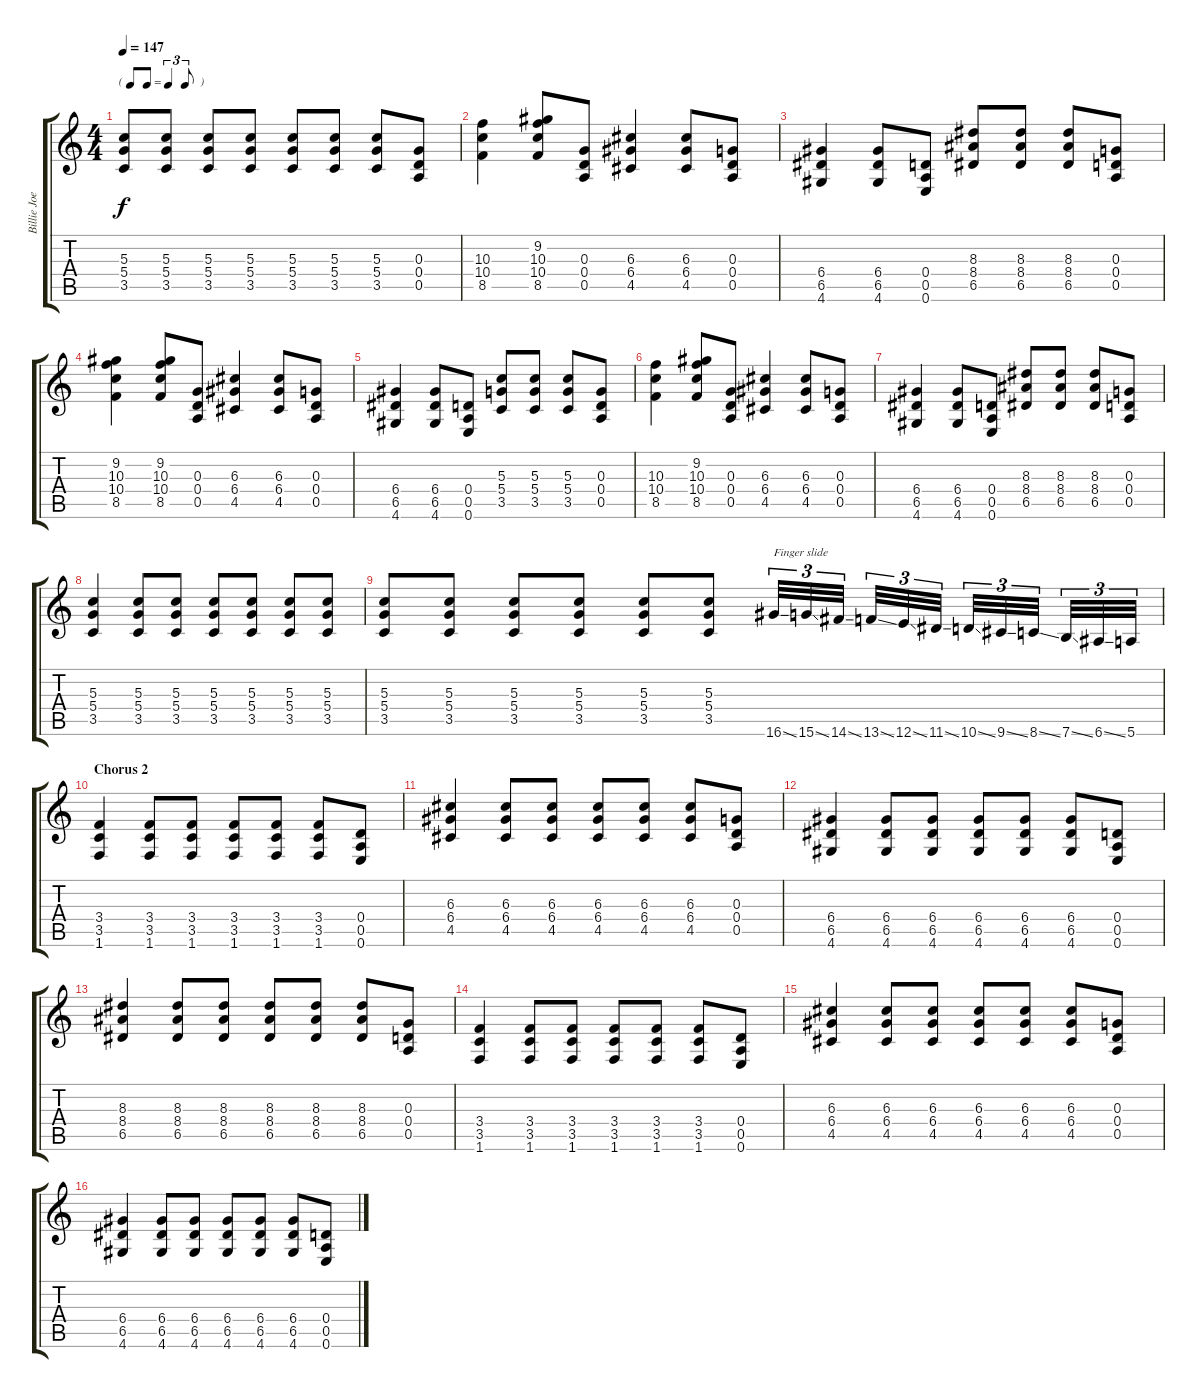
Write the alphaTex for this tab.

\track ("Billie Joe Armstrong - Main" "Billie Joe") {instrument distortionguitar}
\staff {score tabs}
\tuning (E4 B3 G3 D3 A2 E2) {hide}
\ts (4 4)
\tf triplet8th
\tempo 147
\clef g2
\ks c
(5.3 5.4 3.5).8{dy f} (5.3 5.4 3.5).8 (5.3 5.4 3.5).8 (5.3 5.4 3.5).8 (5.3 5.4 3.5).8 (5.3 5.4 3.5).8 (5.3 5.4 3.5).8 (0.3 0.4 0.5).8 |
(10.3 10.4 8.5).4 (9.2 10.3 10.4 8.5).8 (0.3 0.4 0.5).8 (6.3 6.4 4.5).4 (6.3 6.4 4.5).8 (0.3 0.4 0.5).8 |
(6.4 6.5 4.6).4 (6.4 6.5 4.6).8 (0.4 0.5 0.6).8 (8.3 8.4 6.5).8 (8.3 8.4 6.5).8 (8.3 8.4 6.5).8 (0.3 0.4 0.5).8 |
(9.2 10.3 10.4 8.5).4 (9.2 10.3 10.4 8.5).8 (0.3 0.4 0.5).8 (6.3 6.4 4.5).4 (6.3 6.4 4.5).8 (0.3 0.4 0.5).8 |
(6.4 6.5 4.6).4 (6.4 6.5 4.6).8 (0.4 0.5 0.6).8 (5.3 5.4 3.5).8 (5.3 5.4 3.5).8 (5.3 5.4 3.5).8 (0.3 0.4 0.5).8 |
(10.3 10.4 8.5).4 (9.2 10.3 10.4 8.5).8 (0.3 0.4 0.5).8 (6.3 6.4 4.5).4 (6.3 6.4 4.5).8 (0.3 0.4 0.5).8 |
(6.4 6.5 4.6).4 (6.4 6.5 4.6).8 (0.4 0.5 0.6).8 (8.3 8.4 6.5).8 (8.3 8.4 6.5).8 (8.3 8.4 6.5).8 (0.3 0.4 0.5).8 |
(5.3 5.4 3.5).4 (5.3 5.4 3.5).8 (5.3 5.4 3.5).8 (5.3 5.4 3.5).8 (5.3 5.4 3.5).8 (5.3 5.4 3.5).8 (5.3 5.4 3.5).8 |
(5.3 5.4 3.5).8 (5.3 5.4 3.5).8 (5.3 5.4 3.5).8 (5.3 5.4 3.5).8 (5.3 5.4 3.5).8 (5.3 5.4 3.5).8 16.6{ss}.32{tu (3 2) txt "Finger slide"} 15.6{ss}.32{tu (3 2)} 14.6{ss}.32{tu (3 2)} 13.6{ss}.32{tu (3 2)} 12.6{ss}.32{tu (3 2)} 11.6{ss}.32{tu (3 2)} 10.6{ss}.32{tu (3 2)} 9.6{ss}.32{tu (3 2)} 8.6{ss}.32{tu (3 2)} 7.6{ss}.32{tu (3 2)} 6.6{ss}.32{tu (3 2)} 5.6.32{tu (3 2)} |
\section ("" "Chorus 2")
(3.4 3.5 1.6).4 (3.4 3.5 1.6).8 (3.4 3.5 1.6).8 (3.4 3.5 1.6).8 (3.4 3.5 1.6).8 (3.4 3.5 1.6).8 (0.4 0.5 0.6).8 |
(6.3 6.4 4.5).4 (6.3 6.4 4.5).8 (6.3 6.4 4.5).8 (6.3 6.4 4.5).8 (6.3 6.4 4.5).8 (6.3 6.4 4.5).8 (0.3 0.4 0.5).8 |
(6.4 6.5 4.6).4 (6.4 6.5 4.6).8 (6.4 6.5 4.6).8 (6.4 6.5 4.6).8 (6.4 6.5 4.6).8 (6.4 6.5 4.6).8 (0.4 0.5 0.6).8 |
(8.3 8.4 6.5).4 (8.3 8.4 6.5).8 (8.3 8.4 6.5).8 (8.3 8.4 6.5).8 (8.3 8.4 6.5).8 (8.3 8.4 6.5).8 (0.3 0.4 0.5).8 |
(3.4 3.5 1.6).4 (3.4 3.5 1.6).8 (3.4 3.5 1.6).8 (3.4 3.5 1.6).8 (3.4 3.5 1.6).8 (3.4 3.5 1.6).8 (0.4 0.5 0.6).8 |
(6.3 6.4 4.5).4 (6.3 6.4 4.5).8 (6.3 6.4 4.5).8 (6.3 6.4 4.5).8 (6.3 6.4 4.5).8 (6.3 6.4 4.5).8 (0.3 0.4 0.5).8 |
(6.4 6.5 4.6).4 (6.4 6.5 4.6).8 (6.4 6.5 4.6).8 (6.4 6.5 4.6).8 (6.4 6.5 4.6).8 (6.4 6.5 4.6).8 (0.4 0.5 0.6).8
